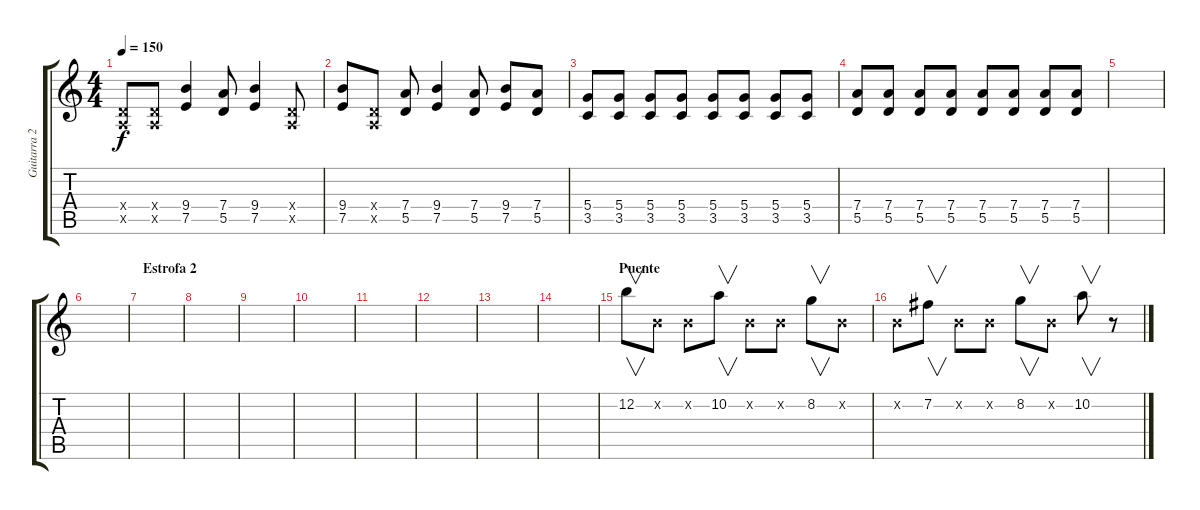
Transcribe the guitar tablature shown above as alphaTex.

\track ("Guitarra 2" "Guitarra 2") {instrument distortionguitar}
\staff {score tabs}
\tuning (E4 B3 G3 D3 A2 E2) {hide}
\ts (4 4)
\tempo 150
\clef g2
\ks c
(0.4{x} 0.5{x}).8{dy f} (0.4{x} 0.5{x}).8 (9.4 7.5).4 (7.4 5.5).8 (9.4 7.5).4 (0.4{x} 0.5{x}).8 |
(9.4 7.5).8 (0.4{x} 0.5{x}).8 (7.4 5.5).8 (9.4 7.5).4 (7.4 5.5).8 (9.4 7.5).8 (7.4 5.5).8 |
(5.4 3.5).8 (5.4 3.5).8 (5.4 3.5).8 (5.4 3.5).8 (5.4 3.5).8 (5.4 3.5).8 (5.4 3.5).8 (5.4 3.5).8 |
(7.4 5.5).8 (7.4 5.5).8 (7.4 5.5).8 (7.4 5.5).8 (7.4 5.5).8 (7.4 5.5).8 (7.4 5.5).8 (7.4 5.5).8 |
|
|
\section ("" "Estrofa 2")
|
|
|
|
|
|
|
|
\section ("" "Puente")
12.2.8{v volume 13 balance 16} 0.2{x}.8 0.2{x}.8 10.2.8{v} 0.2{x}.8 0.2{x}.8 8.2.8{v} 0.2{x}.8 |
0.2{x}.8 7.2.8{v} 0.2{x}.8 0.2{x}.8 8.2.8{v} 0.2{x}.8 10.2.8{v} r.8
